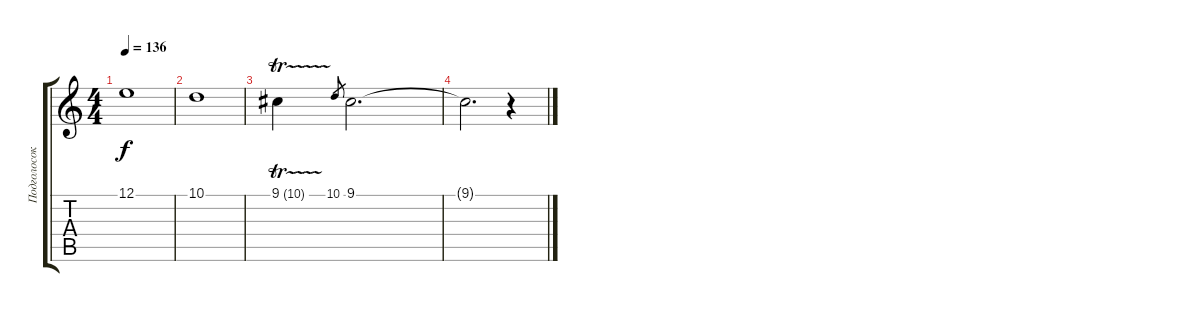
\track ("Подголосок" "Подголосок") {instrument flute}
\staff {score tabs}
\tuning (E4 B3 G3 D3 A2 E2) {hide}
\ts (4 4)
\tempo 136
\clef g2
\ks c
12.1{t}.1{dy f} |
10.1.1 |
9.1{tr (10 16)}.4 10.1.8{gr} 9.1.2{d} |
9.1{t}.2{d} r.4
